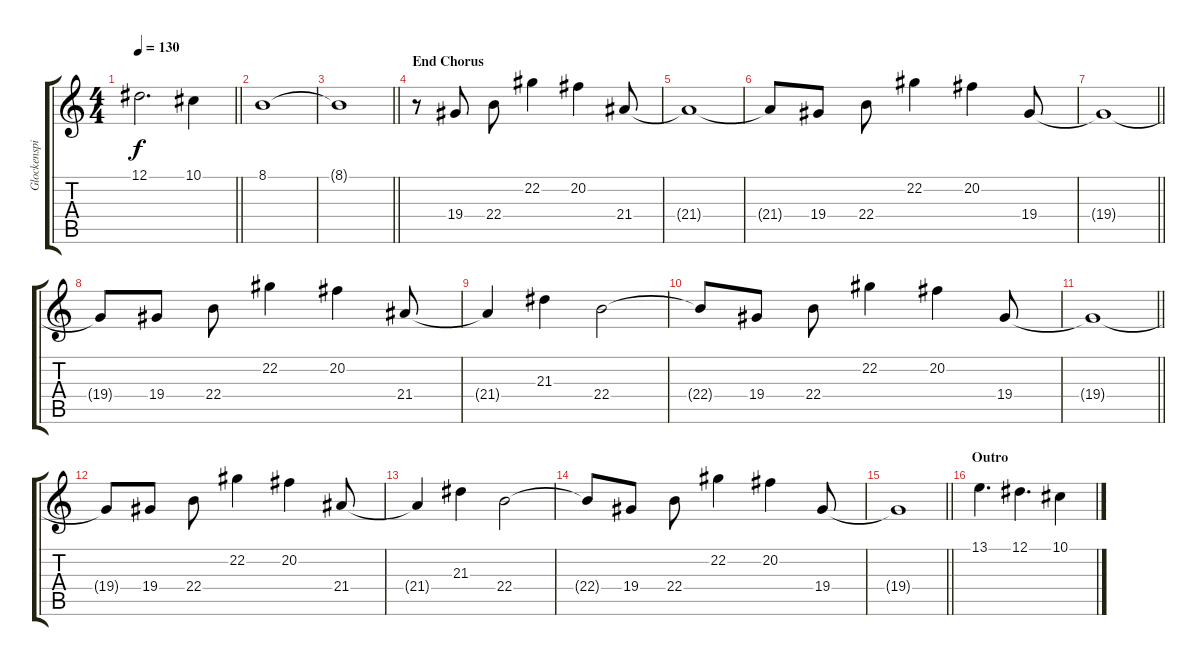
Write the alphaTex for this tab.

\track ("Glockenspiel" "Glockenspi") {instrument marimba}
\staff {score tabs}
\tuning (Eb4 Bb3 Gb3 Db3 Ab2 Eb2) {hide}
\ts (4 4)
\tempo 130
\clef g2
\barLineRight lightlight
\ks c
12.1{t}.2{d dy f} 10.1.4 |
8.1.1 |
\barLineRight lightlight
8.1{t}.1 |
\section ("" "End Chorus")
r.8 19.4.8 22.4.8 22.2.4 20.2.4 21.4.8 |
21.4{t}.1 |
21.4{t}.8 19.4.8 22.4.8 22.2.4 20.2.4 19.4.8 |
\barLineRight lightlight
19.4{t}.1 |
19.4{t}.8 19.4.8 22.4.8 22.2.4 20.2.4 21.4.8 |
21.4{t}.4 21.3.4 22.4.2 |
22.4{t}.8 19.4.8 22.4.8 22.2.4 20.2.4 19.4.8 |
\barLineRight lightlight
19.4{t}.1 |
19.4{t}.8 19.4.8 22.4.8 22.2.4 20.2.4 21.4.8 |
21.4{t}.4 21.3.4 22.4.2 |
22.4{t}.8 19.4.8 22.4.8 22.2.4 20.2.4 19.4.8 |
\barLineRight lightlight
19.4{t}.1 |
\section ("" "Outro")
13.1.4{d} 12.1.4{d} 10.1.4
